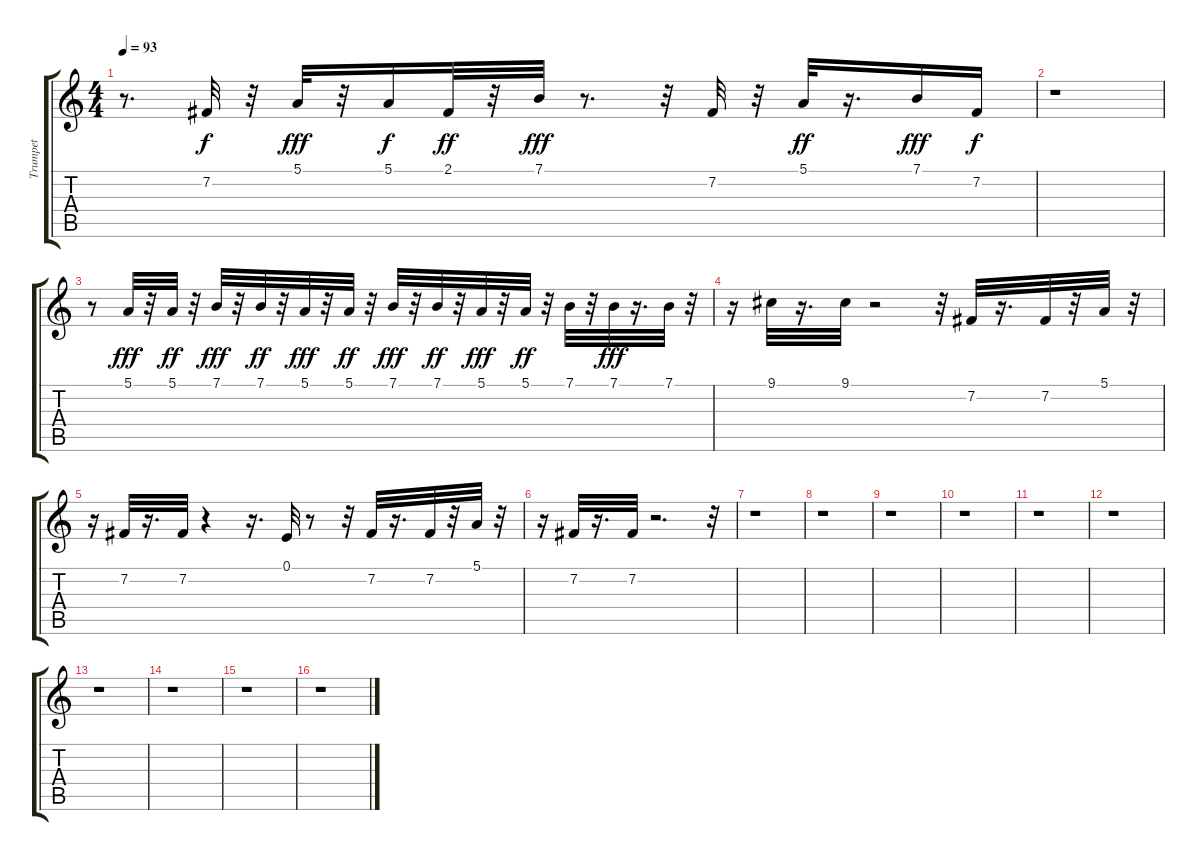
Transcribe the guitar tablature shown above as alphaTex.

\track ("Trumpet" "Trumpet") {instrument lead1square}
\staff {score tabs}
\tuning (E4 B3 G3 D3 A2 E2) {hide}
\ts (4 4)
\tempo 93
\clef g2
\ks c
r.8{d dy f} 7.2.32 r.32 5.1.32{dy fff} r.32 5.1.16{dy f} 2.1.32{dy ff} r.32 7.1.32{dy fff} r.8{d} r.32 7.2.32 r.32 5.1.32{dy ff} r.16{d} 7.1.16{dy fff} 7.2.16{dy f} |
r.1 |
r.8 5.1.32{dy fff volume 16 instrument lead1square} r.32 5.1.32{dy ff} r.32 7.1.32{dy fff} r.32 7.1.32{dy ff} r.32 5.1.32{dy fff} r.32 5.1.32{dy ff} r.32 7.1.32{dy fff} r.32 7.1.32{dy ff} r.32 5.1.32{dy fff} r.32 5.1.32{dy ff} r.32 7.1.32 r.32 7.1.32{dy fff} r.16{d} 7.1.32 r.32 |
r.16 9.1.32 r.16{d} 9.1.32 r.2 r.32 7.2.32 r.16{d} 7.2.32 r.32 5.1.32 r.32 |
r.16 7.2.32 r.16{d} 7.2.32 r.4 r.16{d} 0.1.32 r.8 r.32 7.2.32 r.16{d} 7.2.32 r.32 5.1.32 r.32 |
r.16 7.2.32 r.16{d} 7.2.32 r.2{d} r.32 |
r.1 |
r.1 |
r.1 |
r.1 |
r.1 |
r.1 |
r.1 |
r.1 |
r.1 |
r.1
